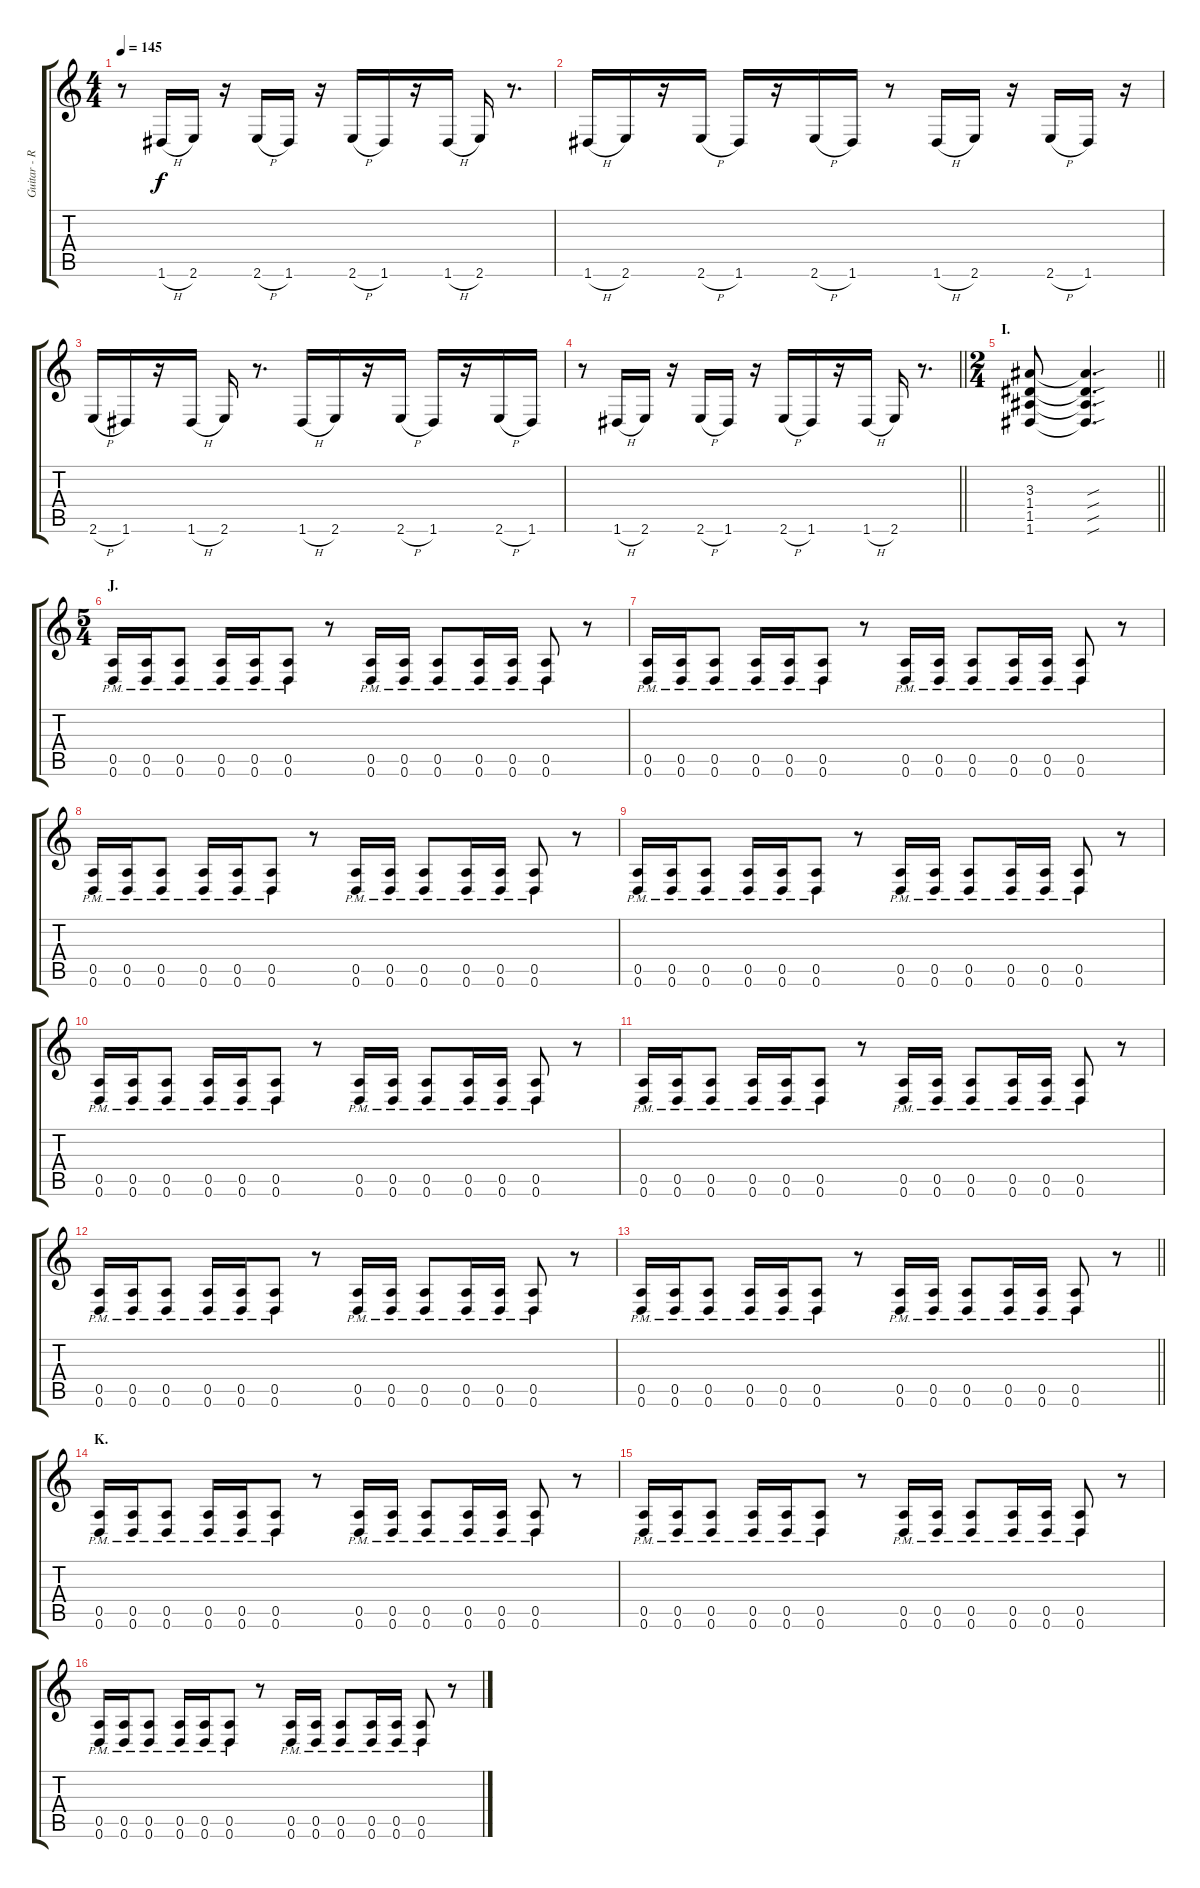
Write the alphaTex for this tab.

\track ("Guitar - Right" "Guitar - R") {instrument distortionguitar}
\staff {score tabs}
\tuning (E4 B3 G3 D3 A2 D2) {hide}
\ts (4 4)
\tempo 145
\clef g2
\ks c
r.8{dy f} 1.6{h}.16 2.6.16 r.16 2.6{h}.16 1.6.16 r.16 2.6{h}.16 1.6.16 r.16 1.6{h}.16 2.6.16 r.8{d} |
1.6{h}.16 2.6.16 r.16 2.6{h}.16 1.6.16 r.16 2.6{h}.16 1.6.16 r.8 1.6{h}.16 2.6.16 r.16 2.6{h}.16 1.6.16 r.16 |
2.6{h}.16 1.6.16 r.16 1.6{h}.16 2.6.16 r.8{d} 1.6{h}.16 2.6.16 r.16 2.6{h}.16 1.6.16 r.16 2.6{h}.16 1.6.16 |
\barLineRight lightlight
r.8 1.6{h}.16 2.6.16 r.16 2.6{h}.16 1.6.16 r.16 2.6{h}.16 1.6.16 r.16 1.6{h}.16 2.6.16 r.8{d} |
\ts (2 4)
\section ("" "I.")
\barLineRight lightlight
(3.3 1.4 1.5 1.6).8 (3.3{sou t} 1.4{sou t} 1.5{sou t} 1.6{sou t}).4{d} |
\ts (5 4)
\section ("" "J.")
(0.5{pm} 0.6{pm}).16 (0.5{pm} 0.6{pm}).16 (0.5{pm} 0.6{pm}).8 (0.5{pm} 0.6{pm}).16 (0.5{pm} 0.6{pm}).16 (0.5{pm} 0.6{pm}).8 r.8 (0.5{pm} 0.6{pm}).16 (0.5{pm} 0.6{pm}).16 (0.5{pm} 0.6{pm}).8 (0.5{pm} 0.6{pm}).16 (0.5{pm} 0.6{pm}).16 (0.5{pm} 0.6{pm}).8 r.8 |
(0.5{pm} 0.6{pm}).16 (0.5{pm} 0.6{pm}).16 (0.5{pm} 0.6{pm}).8 (0.5{pm} 0.6{pm}).16 (0.5{pm} 0.6{pm}).16 (0.5{pm} 0.6{pm}).8 r.8 (0.5{pm} 0.6{pm}).16 (0.5{pm} 0.6{pm}).16 (0.5{pm} 0.6{pm}).8 (0.5{pm} 0.6{pm}).16 (0.5{pm} 0.6{pm}).16 (0.5{pm} 0.6{pm}).8 r.8 |
(0.5{pm} 0.6{pm}).16 (0.5{pm} 0.6{pm}).16 (0.5{pm} 0.6{pm}).8 (0.5{pm} 0.6{pm}).16 (0.5{pm} 0.6{pm}).16 (0.5{pm} 0.6{pm}).8 r.8 (0.5{pm} 0.6{pm}).16 (0.5{pm} 0.6{pm}).16 (0.5{pm} 0.6{pm}).8 (0.5{pm} 0.6{pm}).16 (0.5{pm} 0.6{pm}).16 (0.5{pm} 0.6{pm}).8 r.8 |
(0.5{pm} 0.6{pm}).16 (0.5{pm} 0.6{pm}).16 (0.5{pm} 0.6{pm}).8 (0.5{pm} 0.6{pm}).16 (0.5{pm} 0.6{pm}).16 (0.5{pm} 0.6{pm}).8 r.8 (0.5{pm} 0.6{pm}).16 (0.5{pm} 0.6{pm}).16 (0.5{pm} 0.6{pm}).8 (0.5{pm} 0.6{pm}).16 (0.5{pm} 0.6{pm}).16 (0.5{pm} 0.6{pm}).8 r.8 |
(0.5{pm} 0.6{pm}).16 (0.5{pm} 0.6{pm}).16 (0.5{pm} 0.6{pm}).8 (0.5{pm} 0.6{pm}).16 (0.5{pm} 0.6{pm}).16 (0.5{pm} 0.6{pm}).8 r.8 (0.5{pm} 0.6{pm}).16 (0.5{pm} 0.6{pm}).16 (0.5{pm} 0.6{pm}).8 (0.5{pm} 0.6{pm}).16 (0.5{pm} 0.6{pm}).16 (0.5{pm} 0.6{pm}).8 r.8 |
(0.5{pm} 0.6{pm}).16 (0.5{pm} 0.6{pm}).16 (0.5{pm} 0.6{pm}).8 (0.5{pm} 0.6{pm}).16 (0.5{pm} 0.6{pm}).16 (0.5{pm} 0.6{pm}).8 r.8 (0.5{pm} 0.6{pm}).16 (0.5{pm} 0.6{pm}).16 (0.5{pm} 0.6{pm}).8 (0.5{pm} 0.6{pm}).16 (0.5{pm} 0.6{pm}).16 (0.5{pm} 0.6{pm}).8 r.8 |
(0.5{pm} 0.6{pm}).16 (0.5{pm} 0.6{pm}).16 (0.5{pm} 0.6{pm}).8 (0.5{pm} 0.6{pm}).16 (0.5{pm} 0.6{pm}).16 (0.5{pm} 0.6{pm}).8 r.8 (0.5{pm} 0.6{pm}).16 (0.5{pm} 0.6{pm}).16 (0.5{pm} 0.6{pm}).8 (0.5{pm} 0.6{pm}).16 (0.5{pm} 0.6{pm}).16 (0.5{pm} 0.6{pm}).8 r.8 |
\barLineRight lightlight
(0.5{pm} 0.6{pm}).16 (0.5{pm} 0.6{pm}).16 (0.5{pm} 0.6{pm}).8 (0.5{pm} 0.6{pm}).16 (0.5{pm} 0.6{pm}).16 (0.5{pm} 0.6{pm}).8 r.8 (0.5{pm} 0.6{pm}).16 (0.5{pm} 0.6{pm}).16 (0.5{pm} 0.6{pm}).8 (0.5{pm} 0.6{pm}).16 (0.5{pm} 0.6{pm}).16 (0.5{pm} 0.6{pm}).8 r.8 |
\section ("" "K.")
(0.5{pm} 0.6{pm}).16 (0.5{pm} 0.6{pm}).16 (0.5{pm} 0.6{pm}).8 (0.5{pm} 0.6{pm}).16 (0.5{pm} 0.6{pm}).16 (0.5{pm} 0.6{pm}).8 r.8 (0.5{pm} 0.6{pm}).16 (0.5{pm} 0.6{pm}).16 (0.5{pm} 0.6{pm}).8 (0.5{pm} 0.6{pm}).16 (0.5{pm} 0.6{pm}).16 (0.5{pm} 0.6{pm}).8 r.8 |
(0.5{pm} 0.6{pm}).16 (0.5{pm} 0.6{pm}).16 (0.5{pm} 0.6{pm}).8 (0.5{pm} 0.6{pm}).16 (0.5{pm} 0.6{pm}).16 (0.5{pm} 0.6{pm}).8 r.8 (0.5{pm} 0.6{pm}).16 (0.5{pm} 0.6{pm}).16 (0.5{pm} 0.6{pm}).8 (0.5{pm} 0.6{pm}).16 (0.5{pm} 0.6{pm}).16 (0.5{pm} 0.6{pm}).8 r.8 |
(0.5{pm} 0.6{pm}).16 (0.5{pm} 0.6{pm}).16 (0.5{pm} 0.6{pm}).8 (0.5{pm} 0.6{pm}).16 (0.5{pm} 0.6{pm}).16 (0.5{pm} 0.6{pm}).8 r.8 (0.5{pm} 0.6{pm}).16 (0.5{pm} 0.6{pm}).16 (0.5{pm} 0.6{pm}).8 (0.5{pm} 0.6{pm}).16 (0.5{pm} 0.6{pm}).16 (0.5{pm} 0.6{pm}).8 r.8
